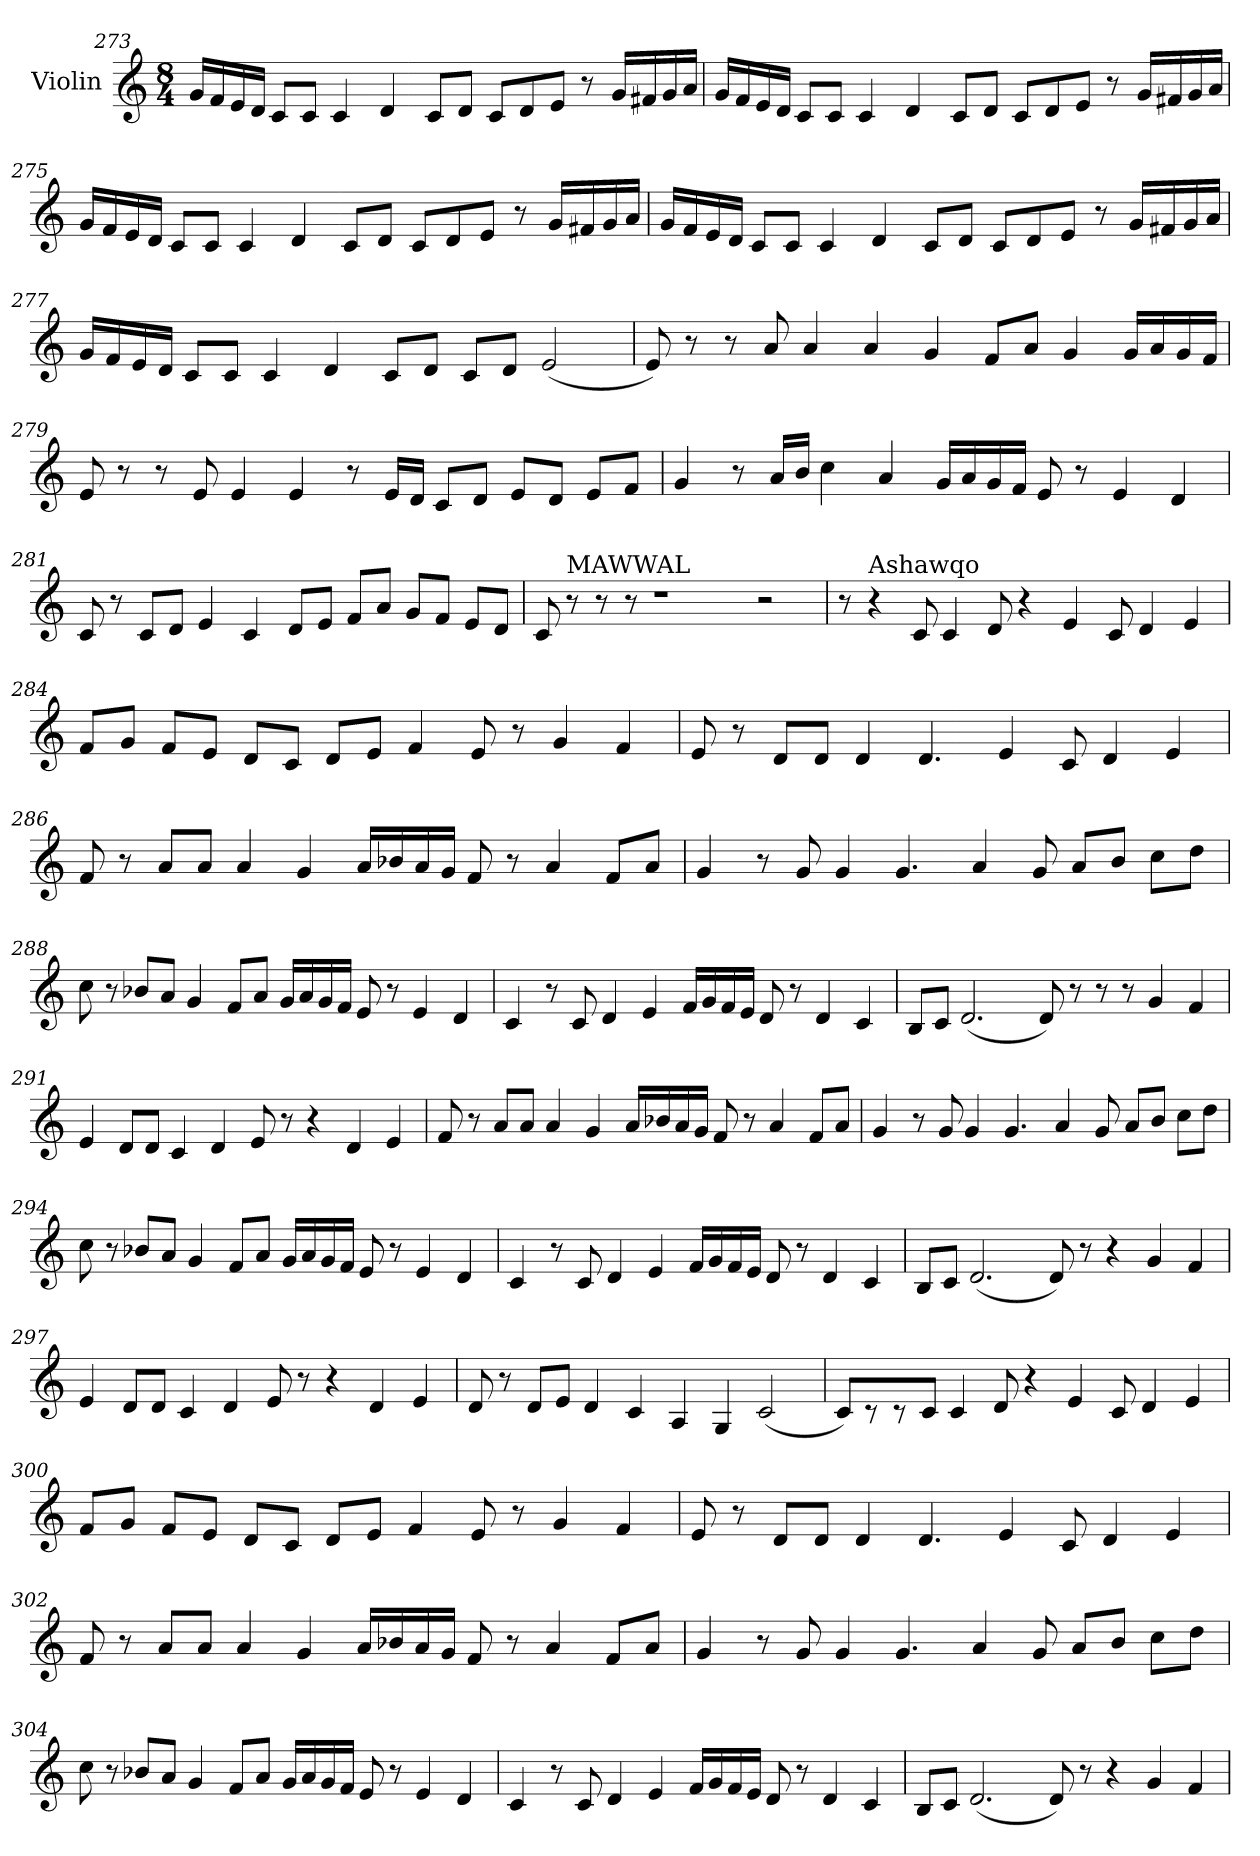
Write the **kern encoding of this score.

**kern
*part1
*staff1
*I"Violin
*clefG2
*k[]
*C:
*M8/4
=273
16g/LL
16f/
16e/
16d/JJ
8c/L
8c/J
4c/
4d/
8c/L
8d/J
8c/L
8d/
8e/J
8r
16g/LL
16f#X/
16g/
16a/JJ
!!LO:LB:g=z
=274
16g/LL
16f/
16e/
16d/JJ
8c/L
8c/J
4c/
4d/
8c/L
8d/J
8c/L
8d/
8e/J
8r
16g/LL
16f#X/
16g/
16a/JJ
=275
16g/LL
16f/
16e/
16d/JJ
8c/L
8c/J
4c/
4d/
8c/L
8d/J
8c/L
8d/
8e/J
8r
16g/LL
16f#X/
16g/
16a/JJ
!!LO:LB:g=z
=276
16g/LL
16f/
16e/
16d/JJ
8c/L
8c/J
4c/
4d/
8c/L
8d/J
8c/L
8d/
8e/J
8r
16g/LL
16f#X/
16g/
16a/JJ
!!LO:PB:g=z
=277
16g/LL
16f/
16e/
16d/JJ
8c/L
8c/J
4c/
4d/
8c/L
8d/J
8c/L
8d/J
(2e/
!!LO:PB:g=z
=278
8e/)
8r
8r
8a/
4a/
4a/
4g/
8f/L
8a/J
4g/
16g/LL
16a/
16g/
16f/JJ
=279
8e/
8r
8r
8e/
4e/
4e/
8r
16e/LL
16d/JJ
8c/L
8d/J
8e/L
8d/J
8e/L
8f/J
!!LO:LB:g=z
=280
4g/
8r
16a/LL
16b/JJ
4cc\
4a/
16g/LL
16a/
16g/
16f/JJ
8e/
8r
4e/
4d/
=281
8c/
8r
8c/L
8d/J
4e/
4c/
8d/L
8e/J
8f/L
8a/J
8g/L
8f/J
8e/L
8d/J
!!LO:LB:g=z
=282
8c/
!LO:TX:a:t=MAWWAL
8r
8r
8r
1r
2r
=283
*MM80
8r
!LO:TX:a:t=Ashawqo
4r
8c/
4c/
8d/
4r
4e/
8c/
4d/
4e/
!!LO:PB:g=z
=284
8f/L
8g/J
8f/L
8e/J
8d/L
8c/J
8d/L
8e/J
4f/
8e/
8r
4g/
4f/
!!LO:PB:g=z
=285
8e/
8r
8d/L
8d/J
4d/
4.d/
4e/
8c/
4d/
4e/
=286
8f/
8r
8a/L
8a/J
4a/
4g/
16a/LL
16b-X/
16a/
16g/JJ
8f/
8r
4a/
8f/L
8a/J
!!LO:PB:g=z
=287
4g/
8r
8g/
4g/
4.g/
4a/
8g/
8a/L
8b/J
8cc\L
8dd\J
!!LO:PB:g=z
=288
8cc\
8r
8b-X/L
8a/J
4g/
8f/L
8a/J
16g/LL
16a/
16g/
16f/JJ
8e/
8r
4e/
4d/
!!LO:PB:g=z
=289
4c/
8r
8c/
4d/
4e/
16f/LL
16g/
16f/
16e/JJ
8d/
8r
4d/
4c/
!!LO:PB:g=z
=290
8B/L
8c/J
(2.d/
8d/)
8r
8r
8r
4g/
4f/
!!LO:PB:g=z
=291
4e/
8d/L
8d/J
4c/
4d/
8e/
8r
4r
4d/
4e/
=292
8f/
8r
8a/L
8a/J
4a/
4g/
16a/LL
16b-X/
16a/
16g/JJ
8f/
8r
4a/
8f/L
8a/J
!!LO:LB:g=z
=293
4g/
8r
8g/
4g/
4.g/
4a/
8g/
8a/L
8b/J
8cc\L
8dd\J
!!LO:PB:g=z
=294
8cc\
8r
8b-X/L
8a/J
4g/
8f/L
8a/J
16g/LL
16a/
16g/
16f/JJ
8e/
8r
4e/
4d/
!!LO:PB:g=z
=295
4c/
8r
8c/
4d/
4e/
16f/LL
16g/
16f/
16e/JJ
8d/
8r
4d/
4c/
!!LO:PB:g=z
=296
8B/L
8c/J
(2.d/
8d/)
8r
4r
4g/
4f/
!!LO:PB:g=z
=297
4e/
8d/L
8d/J
4c/
4d/
8e/
8r
4r
4d/
4e/
!!LO:PB:g=z
=298
8d/
8r
8d/L
8e/J
4d/
4c/
4A/
4G/
(2c/
!!LO:PB:g=z
=299
8c/L)
8r
8r
8c/J
4c/
8d/
4r
4e/
8c/
4d/
4e/
!!LO:PB:g=z
=300
8f/L
8g/J
8f/L
8e/J
8d/L
8c/J
8d/L
8e/J
4f/
8e/
8r
4g/
4f/
!!LO:PB:g=z
=301
8e/
8r
8d/L
8d/J
4d/
4.d/
4e/
8c/
4d/
4e/
!!LO:PB:g=z
=302
8f/
8r
8a/L
8a/J
4a/
4g/
16a/LL
16b-X/
16a/
16g/JJ
8f/
8r
4a/
8f/L
8a/J
=303
4g/
8r
8g/
4g/
4.g/
4a/
8g/
8a/L
8b/J
8cc\L
8dd\J
!!LO:PB:g=z
=304
8cc\
8r
8b-X/L
8a/J
4g/
8f/L
8a/J
16g/LL
16a/
16g/
16f/JJ
8e/
8r
4e/
4d/
!!LO:PB:g=z
=305
4c/
8r
8c/
4d/
4e/
16f/LL
16g/
16f/
16e/JJ
8d/
8r
4d/
4c/
!!LO:PB:g=z
=306
8B/L
8c/J
(2.d/
8d/)
8r
4r
4g/
4f/
=
*-
